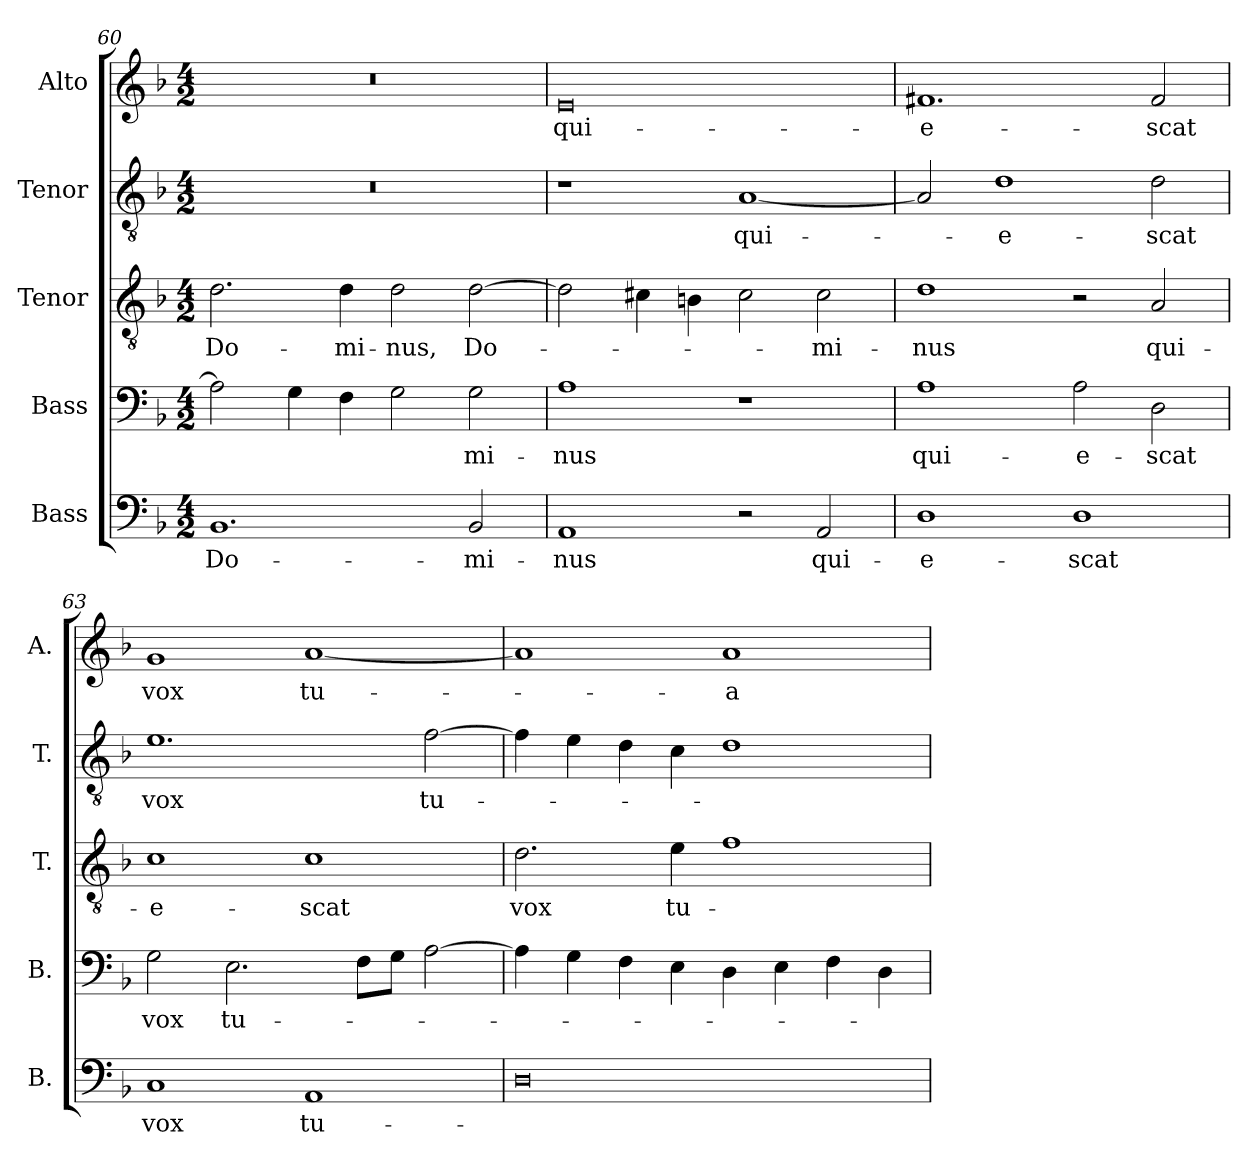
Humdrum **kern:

**kern	**text	**kern	**text	**kern	**text	**kern	**text	**kern	**text
*part5	*part5	*part4	*part4	*part3	*part3	*part2	*part2	*part1	*part1
*staff5	*staff5	*staff4	*staff4	*staff3	*staff3	*staff2	*staff2	*staff1	*staff1
*I"Bass	*	*I"Bass	*	*I"Tenor	*	*I"Tenor	*	*I"Alto	*
*I'B.	*	*I'B.	*	*I'T.	*	*I'T.	*	*I'A.	*
!!LO:LB:g=z
*clefF4	*	*clefF4	*	*clefGv2	*	*clefGv2	*	*clefG2	*
*	*	*	*	*ITrd7c12	*	*ITrd7c12	*	*	*
*k[b-]	*	*k[b-]	*	*k[b-]	*	*k[b-]	*	*k[b-]	*
*F:	*	*F:	*	*F:	*	*F:	*	*F:	*
*M4/2	*	*M4/2	*	*M4/2	*	*M4/2	*	*M4/2	*
=60	=60	=60	=60	=60	=60	=60	=60	=60	=60
!	!LO:LY:b:color=#000000	!	!	!	!	!	!	!	!
!	!	!	!	!	!LO:LY:b:color=#000000	!LO:N:vis=1	!	!LO:N:vis=1	!
1.BB-i	Do-	2Ai\]	.	2.Di\	Do-	0r	.	0r	.
.	.	4Gi\	.	.	.	.	.	.	.
!	!	!	!	!	!LO:LY:b:color=#000000	!	!	!	!
.	.	4Fi\	.	4Di\	-mi-	.	.	.	.
!	!	!	!	!	!LO:LY:b:color=#000000	!	!	!	!
.	.	2Gi\	.	2Di\	-nus,	.	.	.	.
!	!LO:LY:b:color=#000000	!	!	!	!	!	!	!	!
!	!	!	!LO:LY:b:color=#000000	!	!	!	!	!	!
!	!	!	!	!	!LO:LY:b:color=#000000	!	!	!	!
2BB-i/	-mi-	2Gi\	-mi-	[2Di\	Do-	.	.	.	.
=61	=61	=61	=61	=61	=61	=61	=61	=61	=61
!	!LO:LY:b:color=#000000	!	!	!	!	!	!	!	!
!	!	!	!LO:LY:b:color=#000000	!	!	!	!	!	!
!	!	!	!	!	!	!	!	!	!LO:LY:b:color=#000000
1AAi	-nus	1Ai	-nus	2Di\]	.	1r	.	0ei	qui-
.	.	.	.	4C#Xi\	.	.	.	.	.
.	.	.	.	4BBni\	.	.	.	.	.
!	!	!	!	!	!	!	!LO:LY:b:color=#000000	!	!
2r	.	1r	.	2C#i\	.	[1AAi	qui-	.	.
!	!LO:LY:b:color=#000000	!	!	!	!	!	!	!	!
!	!	!	!	!	!LO:LY:b:color=#000000	!	!	!	!
2AAi/	qui-	.	.	2C#i\	-mi-	.	.	.	.
=62	=62	=62	=62	=62	=62	=62	=62	=62	=62
!	!LO:LY:b:color=#000000	!	!	!	!	!	!	!	!
!	!	!	!LO:LY:b:color=#000000	!	!	!	!	!	!
!	!	!	!	!	!LO:LY:b:color=#000000	!	!	!	!
!	!	!	!	!	!	!	!	!	!LO:LY:b:color=#000000
1Di	-e-	1Ai	qui-	1Di	-nus	2AAi/]	.	1.f#Xi	-e-
!	!	!	!	!	!	!	!LO:LY:b:color=#000000	!	!
.	.	.	.	.	.	1Di	-e-	.	.
!	!LO:LY:b:color=#000000	!	!	!	!	!	!	!	!
!	!	!	!LO:LY:b:color=#000000	!	!	!	!	!	!
1Di	-scat	2Ai\	-e-	2r	.	.	.	.	.
!	!	!	!LO:LY:b:color=#000000	!	!	!	!	!	!
!	!	!	!	!	!LO:LY:b:color=#000000	!	!	!	!
!	!	!	!	!	!	!	!LO:LY:b:color=#000000	!	!
!	!	!	!	!	!	!	!	!	!LO:LY:b:color=#000000
.	.	2Di\	-scat	2AAi/	qui-	2Di\	-scat	2f#i/	-scat
=63	=63	=63	=63	=63	=63	=63	=63	=63	=63
!	!LO:LY:b:color=#000000	!	!	!	!	!	!	!	!
!	!	!	!LO:LY:b:color=#000000	!	!	!	!	!	!
!	!	!	!	!	!LO:LY:b:color=#000000	!	!	!	!
!	!	!	!	!	!	!	!LO:LY:b:color=#000000	!	!
!	!	!	!	!	!	!	!	!	!LO:LY:b:color=#000000
1Ci	vox	2Gi\	vox	1Ci	-e-	1.Ei	vox	1gi	vox
!	!	!	!LO:LY:b:color=#000000	!	!	!	!	!	!
.	.	2.Ei\	tu-	.	.	.	.	.	.
!	!LO:LY:b:color=#000000	!	!	!	!	!	!	!	!
!	!	!	!	!	!LO:LY:b:color=#000000	!	!	!	!
!	!	!	!	!	!	!	!	!	!LO:LY:b:color=#000000
1AAi	tu-	.	.	1Ci	-scat	.	.	[1ai	tu-
.	.	8Fi\L	.	.	.	.	.	.	.
.	.	8Gi\J	.	.	.	.	.	.	.
!	!	!	!	!	!	!	!LO:LY:b:color=#000000	!	!
.	.	[2Ai\	.	.	.	[2Fi\	tu-	.	.
=64	=64	=64	=64	=64	=64	=64	=64	=64	=64
!	!	!	!	!	!LO:LY:b:color=#000000	!	!	!	!
0Di	.	4Ai\]	.	2.Di\	vox	4Fi\]	.	1ai]	.
.	.	4Gi\	.	.	.	4Ei\	.	.	.
.	.	4Fi\	.	.	.	4Di\	.	.	.
!	!	!	!	!	!LO:LY:b:color=#000000	!	!	!	!
.	.	4Ei\	.	4Ei\	tu-	4Ci\	.	.	.
!	!	!	!	!	!	!	!	!	!LO:LY:b:color=#000000
.	.	4Di\	.	1Fi	.	1Di	.	1ai	-a
.	.	4Ei\	.	.	.	.	.	.	.
.	.	4Fi\	.	.	.	.	.	.	.
.	.	4Di\	.	.	.	.	.	.	.
=	=	=	=	=	=	=	=	=	=
*-	*-	*-	*-	*-	*-	*-	*-	*-	*-
